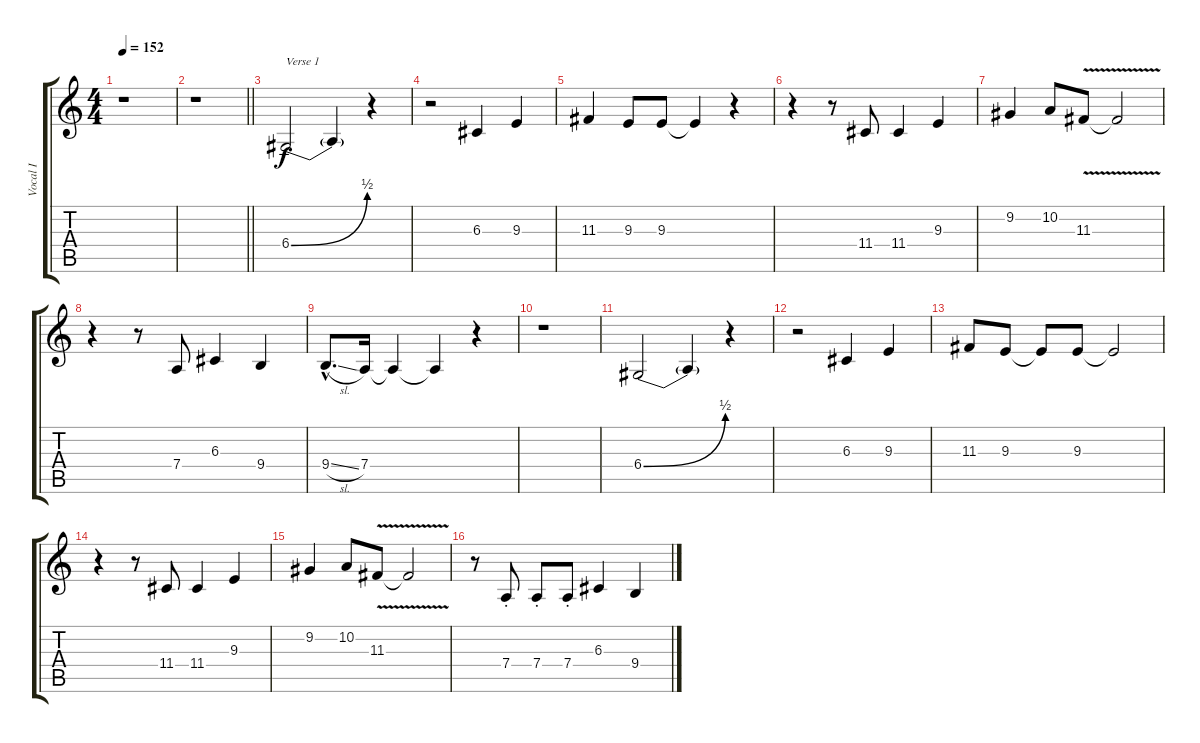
\track ("Vocal I" "Vocal I") {instrument lead2sawtooth}
\staff {score tabs}
\tuning (E4 B3 G3 D3 A2 E2) {hide}
\ts (4 4)
\tempo 152
\clef g2
\ks c
r.1{dy f instrument lead2sawtooth} |
\barLineRight lightlight
r.1 |
6.4{be (bend 0 0 60 2)}.2{txt "Verse 1"} 6.4{t}.4 r.4 |
r.2 6.3.4 9.3.4 |
11.3.4 9.3.8 9.3.8 9.3{t}.4 r.4 |
r.4 r.8 11.4.8 11.4.4 9.3.4 |
9.2.4 10.2.8 11.3{v}.8 11.3{t}.2 |
r.4 r.8 7.4.8 6.3.4 9.4.4 |
9.4{sl hac}.8{d} 7.4.16 7.4{t}.4 7.4{t}.4 r.4 |
r.1 |
6.4{be (bend 0 0 60 2)}.2 6.4{t}.4 r.4 |
r.2 6.3.4 9.3.4 |
11.3.8 9.3.8 9.3{t}.8 9.3.8 9.3{t}.2 |
r.4 r.8 11.4.8 11.4.4 9.3.4 |
9.2.4 10.2.8 11.3{v}.8 11.3{t}.2 |
r.8 7.4{st}.8 7.4{st}.8 7.4{st}.8 6.3.4 9.4.4
